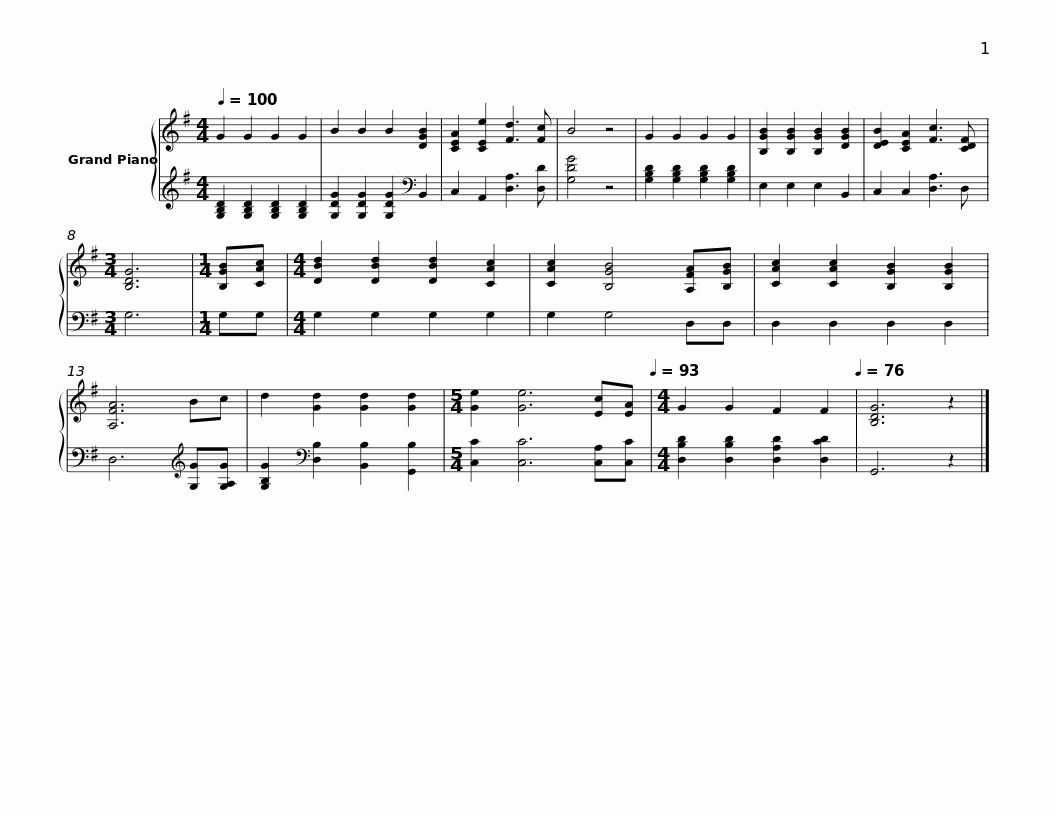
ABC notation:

X:1
%%score { 1 | 2 }
L:1/8
Q:1/4=100
M:4/4
I:linebreak $
K:G
V:1 treble
V:2 treble
V:1
 G2 G2 G2 G2 | B2 B2 B2 [DGB]2 | [CEA]2 [CEe]2 [Fd]3 [Fc] | B4 z4 | G2 G2 G2 G2 | %5
 [B,GB]2 [B,GB]2 [B,GB]2 [DGB]2 | [DEB]2 [CEA]2 [Fc]3 [CDF] |$[M:3/4] [B,DG]6 |[M:1/4] [B,GB][CAc] |[M:4/4] [DBd]2 [DBd]2 [DBd]2 [CAc]2 | %10
 [CAc]2 [B,GB]4 [A,FA][B,GB] | [CAc]2 [CAc]2 [B,GB]2 [B,GB]2 | [A,FA]6 Bc | d2 [Gd]2 [Gd]2 [Gd]2 |$[M:5/4] [Ge]2 [Ge]6 [Ec][EA][Q:1/4=99][Q:1/4=97][Q:1/4=96][Q:1/4=94][Q:1/4=93] | %15
[M:4/4] G2 G2 F2 F2[Q:1/4=91][Q:1/4=90][Q:1/4=88][Q:1/4=87][Q:1/4=85][Q:1/4=84][Q:1/4=82][Q:1/4=81][Q:1/4=79][Q:1/4=78][Q:1/4=76] | [B,DG]6 z2 |] %17
V:2
 [G,B,D]2 [G,B,D]2 [G,B,D]2 [G,B,D]2 | [G,DG]2 [G,DG]2 [G,DG]2[K:bass] B,,2 | C,2 A,,2 [D,A,]3 [D,D] | [G,DG]4 z4 | [G,B,D]2 [G,B,D]2 [G,B,D]2 [G,B,D]2 | %5
 E,2 E,2 E,2 B,,2 | C,2 C,2 [D,A,]3 D, |$[M:3/4] G,6 |[M:1/4] G,G, |[M:4/4] G,2 G,2 G,2 G,2 | %10
 G,2 G,4 D,D, | D,2 D,2 D,2 D,2 | D,6[K:treble] [G,G][G,A,G] | [G,B,G]2[K:bass] [D,B,]2 [B,,B,]2 [G,,B,]2 |$[M:5/4] [C,C]2 [C,C]6 [C,A,][C,C] | %15
[M:4/4] [D,B,D]2 [D,B,D]2 [D,A,D]2 [D,CD]2 | G,,6 z2 |] %17
